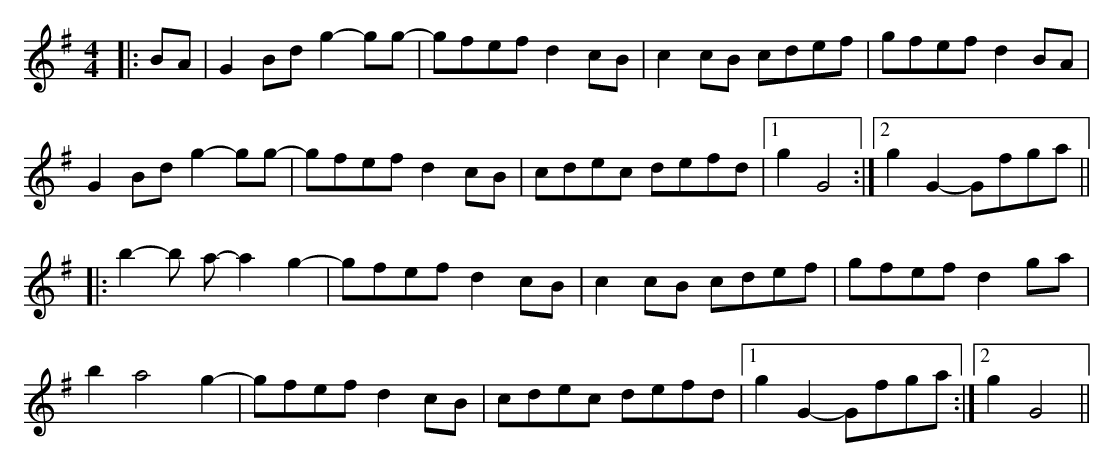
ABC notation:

X:1
M:4/4
K:G
|:BA|G2 Bd g2- gg-|gfef d2 cB|c2 cB cdef|gfef d2 BA|
G2 Bd g2- gg-|gfef d2 cB|cdec defd|1 g2 G4:|2 g2G2- Gfga||
|:b2- b a- a2 g2-|gfef d2 cB|c2 cB cdef|gfef d2 ga|
b2 a4 g2-|gfef d2 cB|cdec defd|1 g2G2- Gfga:|2 g2 G4||
